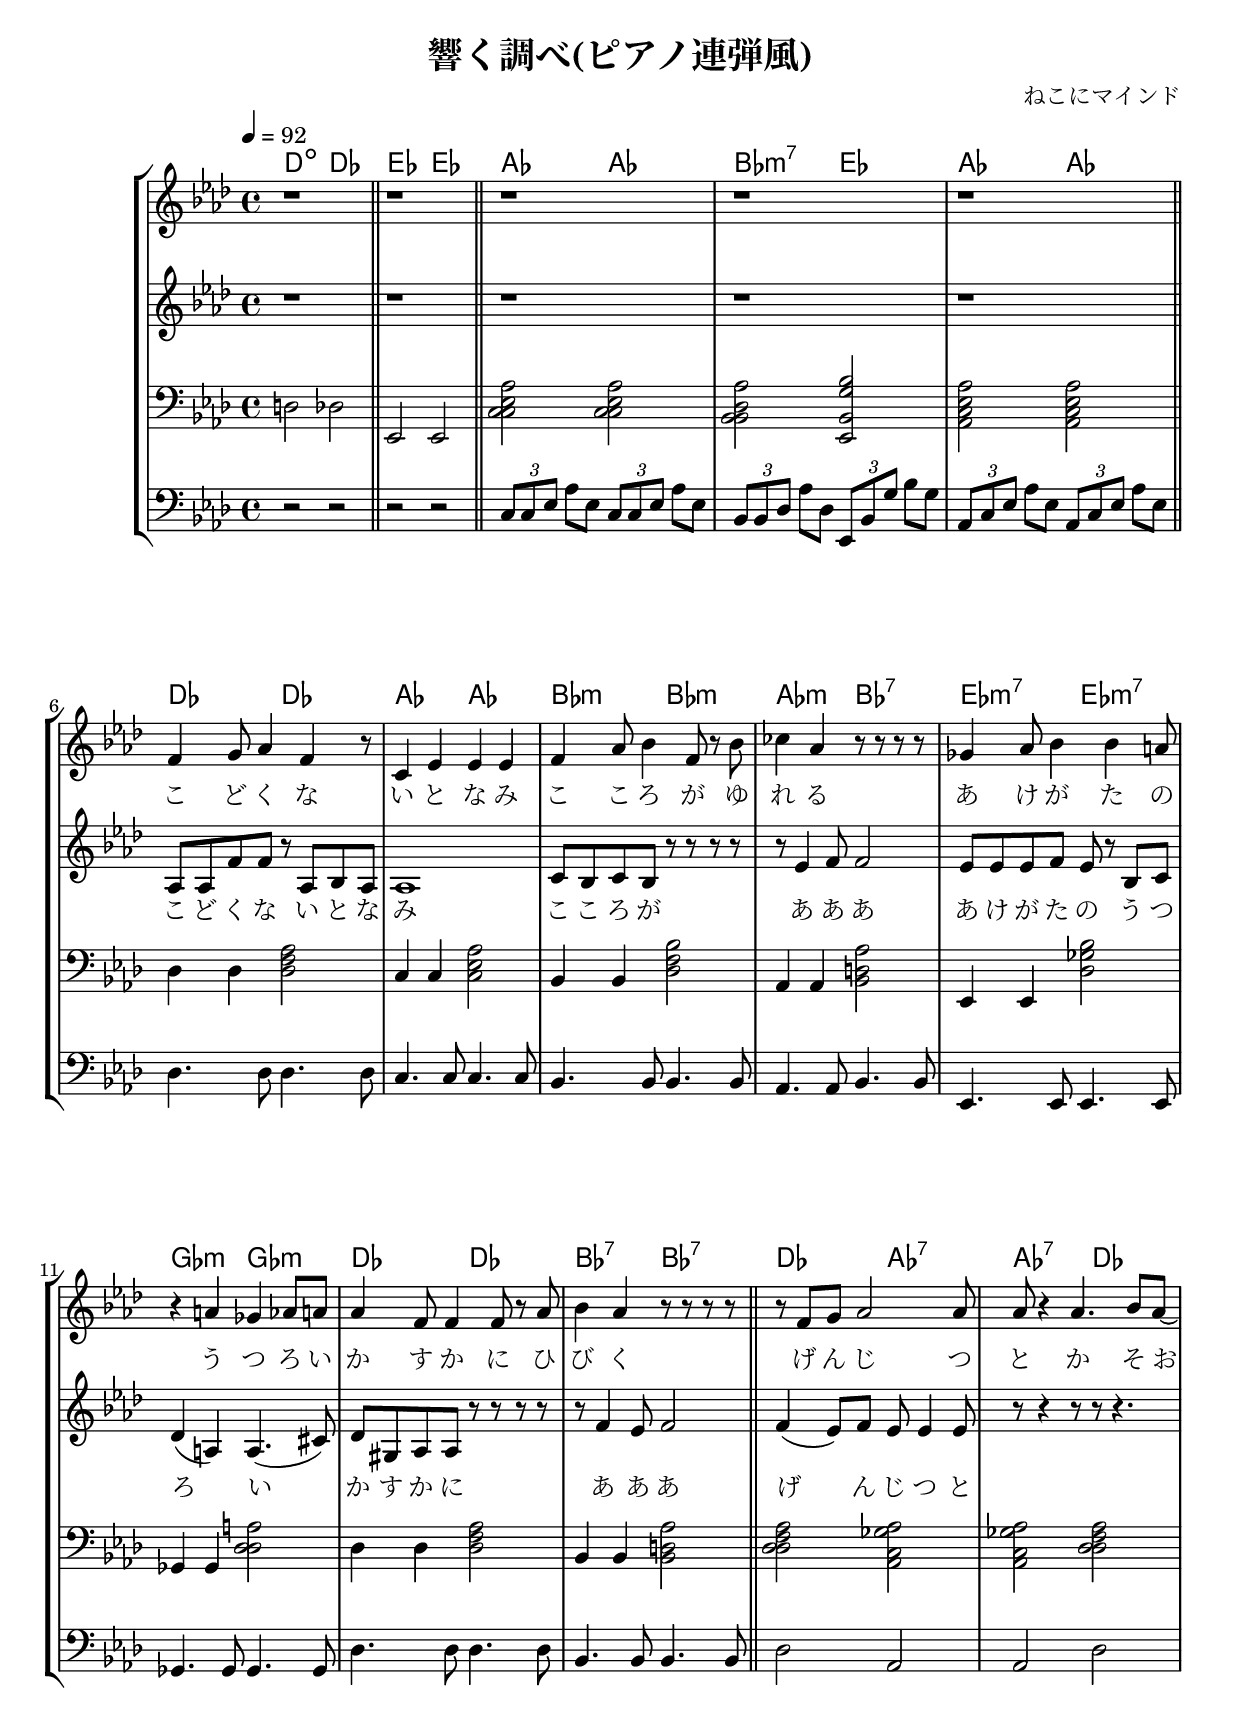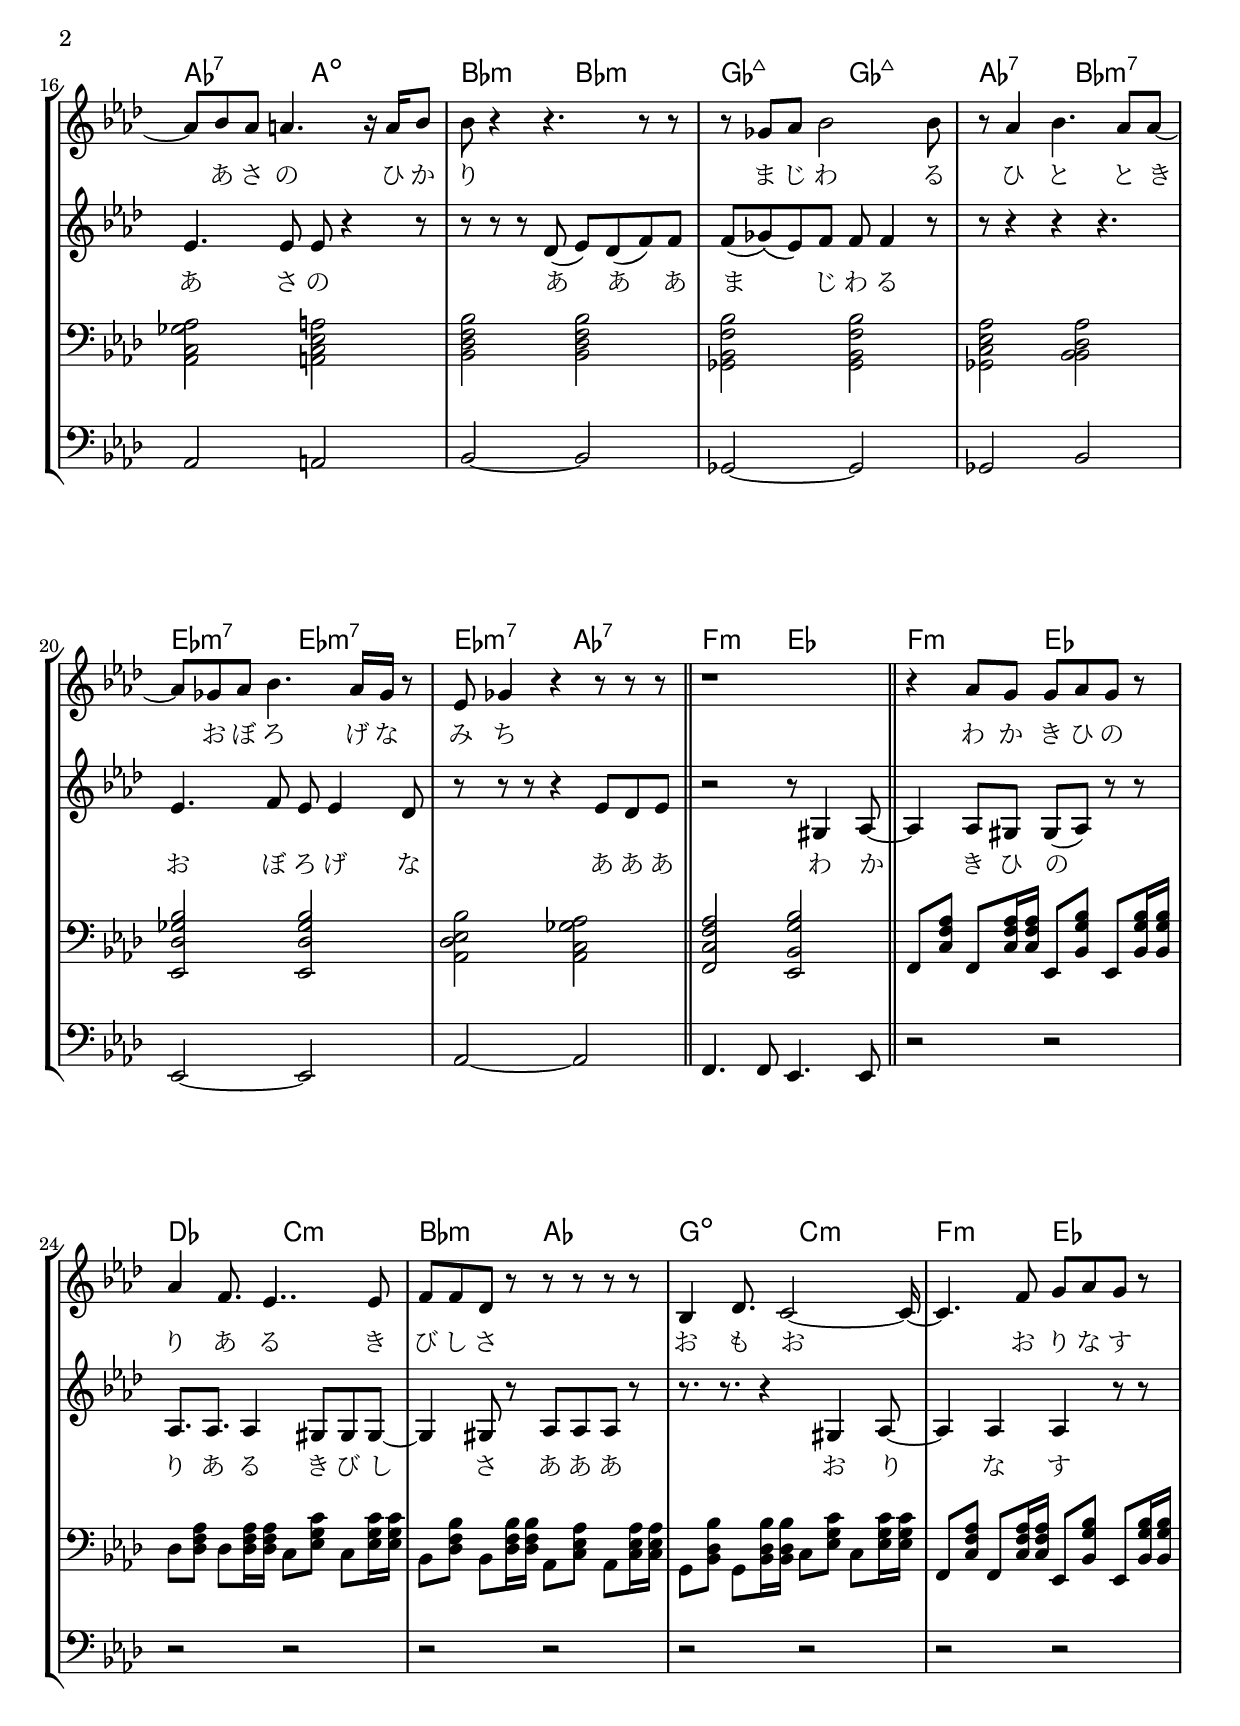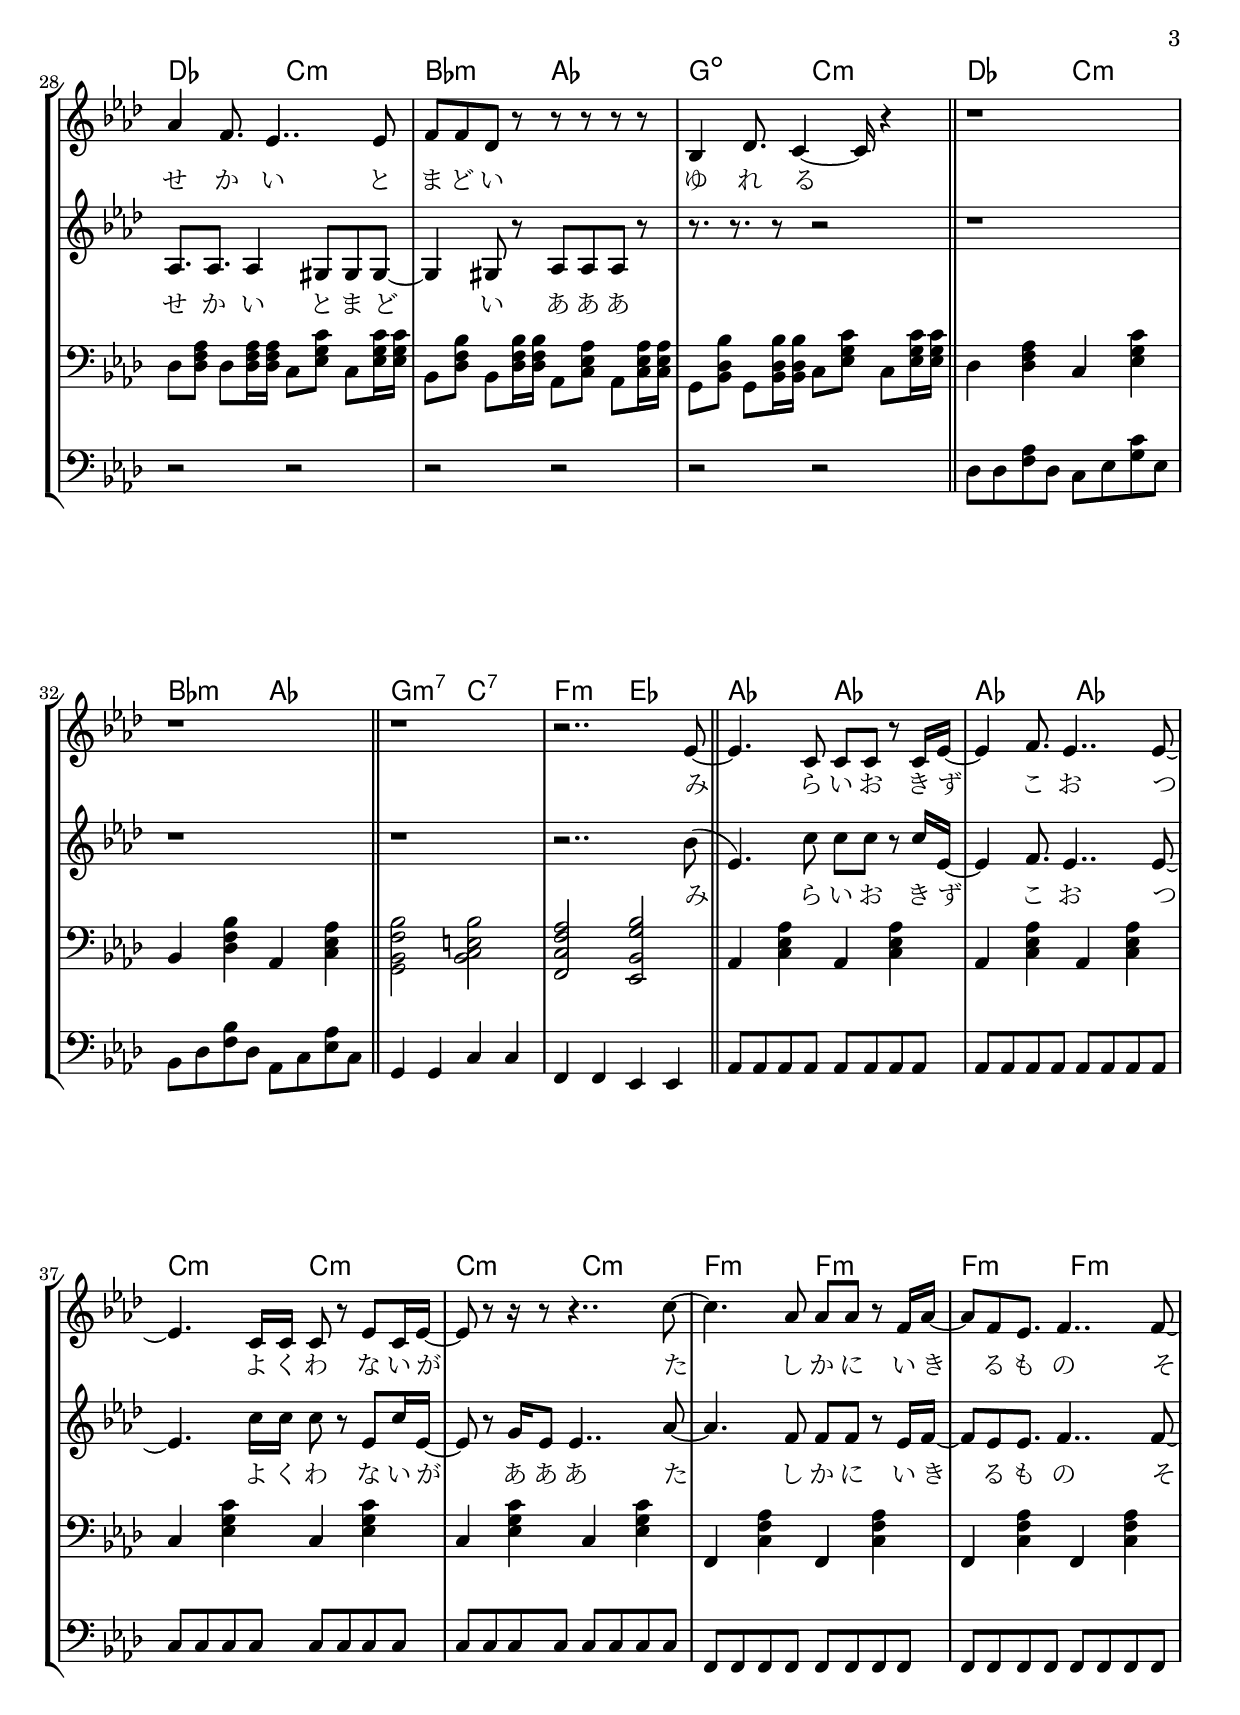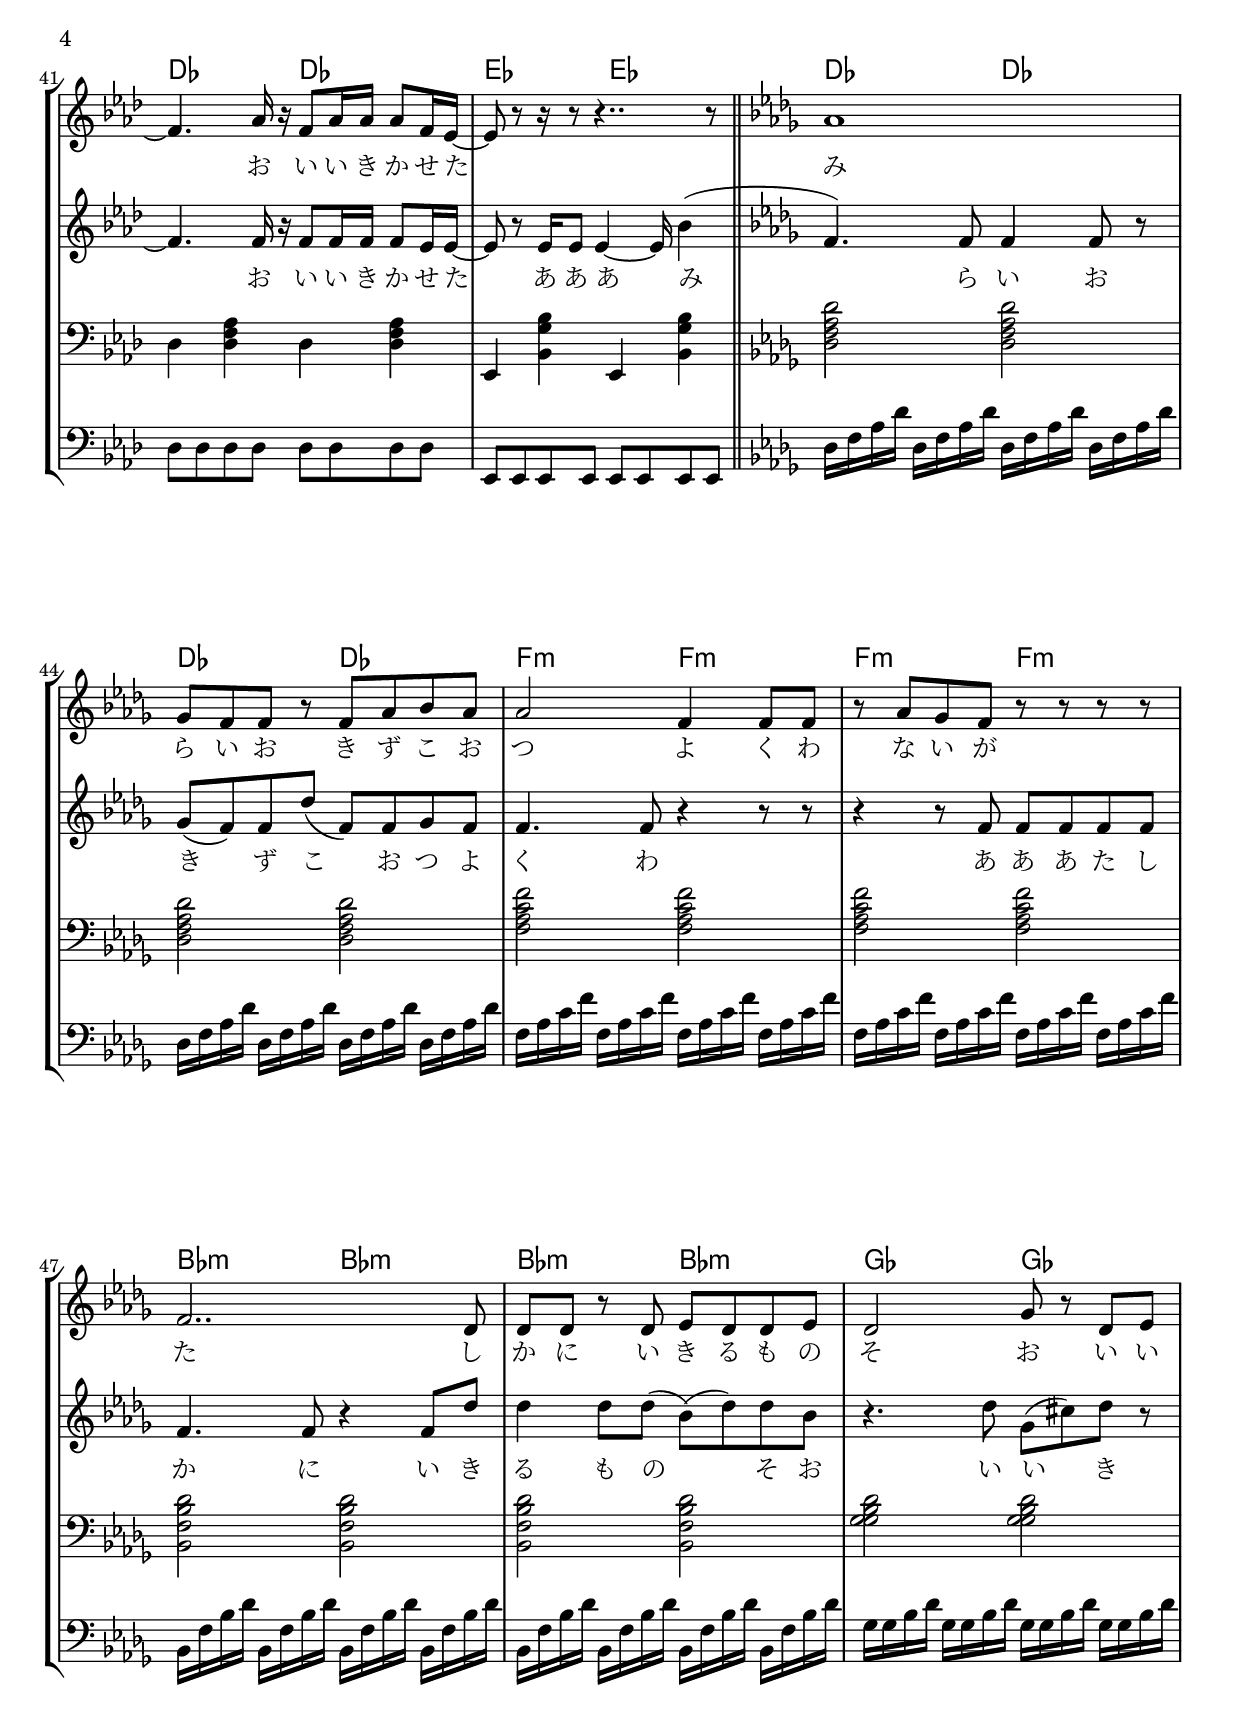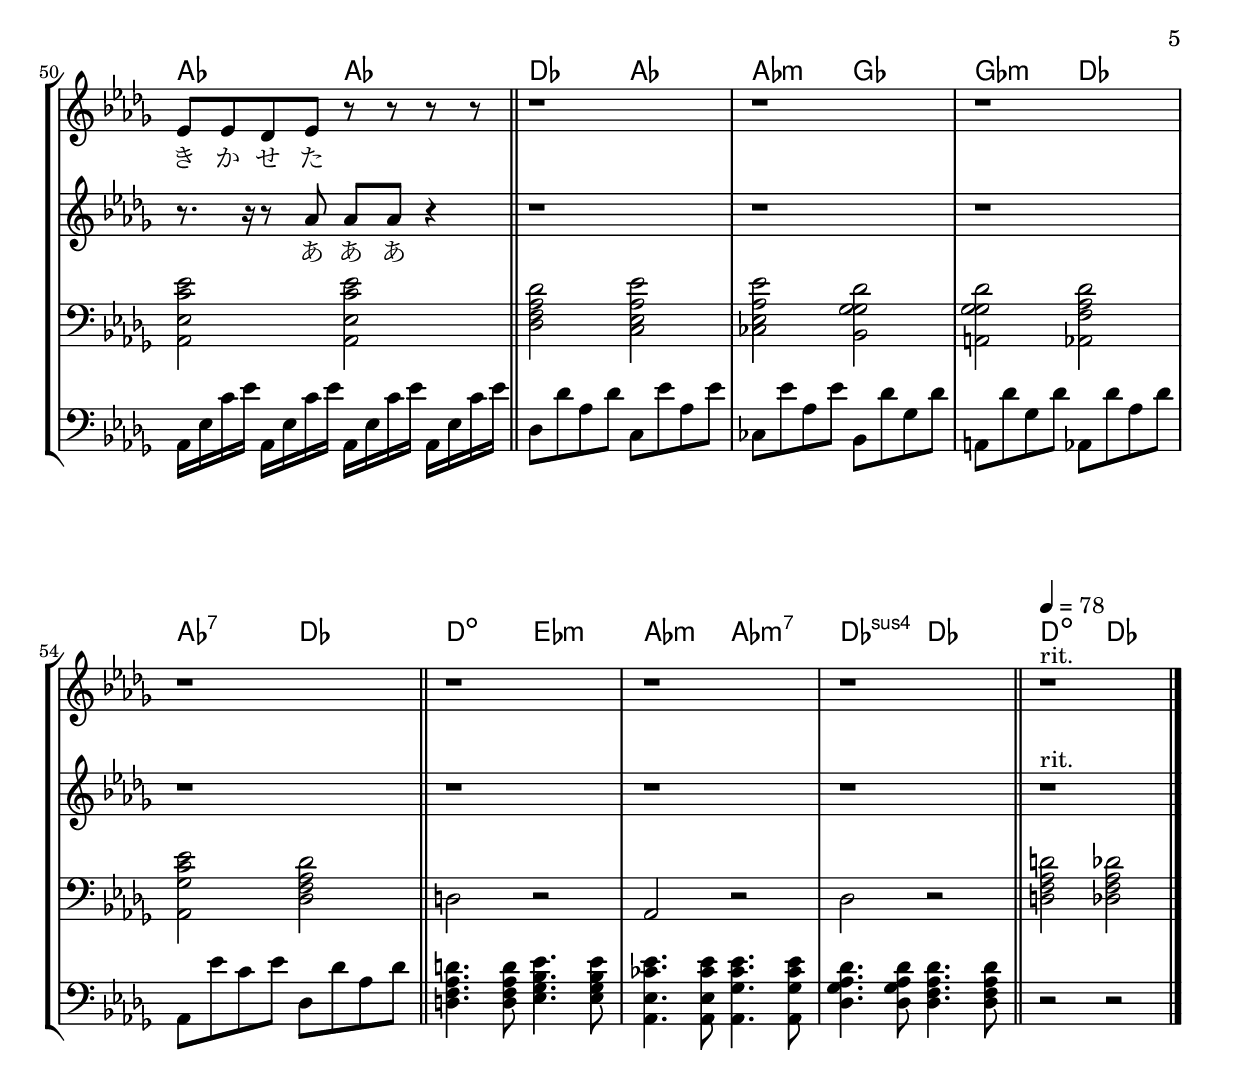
\version "2.12.1"

\header {
	title = \markup {響く調べ(ピアノ連弾風)}
	composer = \markup \center-column {ねこにマインド}
}

harmony = \chordmode {
	d2:dim des2 

	es2 es2 

	as2 as2 bes2:min7 es2 as2 as2 

	des2 des2 as2 as2 bes2:m bes2:m as2:m bes2:7 es2:min7 es2:min7 ges2:m ges2:m des2 des2 bes2:7 bes2:7 

	des2 as2:7 as2:7 des2 as2:7 a2:dim bes2:m bes2:m ges2:maj7 ges2:maj7 as2:7 bes2:min7 es2:min7 es2:min7 es2:min7 as2:7 

	f2:m es2 

	f2:m es2 des2 c2:m bes2:m as2 g2:dim c2:m f2:m es2 des2 c2:m bes2:m as2 g2:dim c2:m 

	des2 c2:m bes2:m as2 

	g2:m7 c2:7 f2:m es2 

	as2 as2 as2 as2 c2:m c2:m c2:m c2:m f2:m f2:m f2:m f2:m des2 des2 es2 es2 

	des2 des2 des2 des2 f2:m f2:m f2:m f2:m bes2:m bes2:m bes2:m bes2:m ges2 ges2 as2 as2 

	des2 as2 as2:m ges2 ges2:m des2 as2:7 des2 

	d2:dim es2:m as2:m as2:min7 des2:sus4 des2 

	d2:dim des2 
}

melody = {
	\key as \major
	\tempo 4 = 92
	r1   
	r1   
	r1 | r1 | r1   
	\set Staff.midiInstrument = #"Acoustic grand"
	\set Staff.midiMinimumVolume = #0.7
	\set Staff.midiMaximumVolume = #0.9
	f'4  g'8  as'4  f'4  r8 
	c'4  es'4  es'4  es'4 
	f'4  as'8  bes'4  f'8  r8  bes'8 
	ces''4  as'4  r8  r8  r8  r8 
	ges'4  as'8  bes'4  bes'4  a'8 
	r4  a'4  ges'4  as'8  a'8 
	as'4  f'8  f'4  f'8  r8  as'8 
	bes'4  as'4  r8  r8  r8  r8
	\set Staff.midiInstrument = #"Acoustic grand"
	\set Staff.midiMinimumVolume = #0.7
	\set Staff.midiMaximumVolume = #0.9
	r8 f'8  g'8  as'2  as'8 
	as'8  r4  as'4.  bes'8  as'8~ 
	as'8  bes'8  as'8  a'4.  r16  a'16  bes'8 
	bes'8  r4  r4.  r8  r8 
	r8  ges'8  as'8  bes'2  bes'8 
	r8  as'4  bes'4.  as'8  as'8~ 
	as'8  ges'8  as'8  bes'4.  as'16  ges'16  r8 
	es'8  ges'4  r4  r8  r8  r8
	r1   
	\set Staff.midiInstrument = #"Acoustic grand"
	\set Staff.midiMinimumVolume = #0.7
	\set Staff.midiMaximumVolume = #0.9
	r4 as'8  g'8  g'8  as'8  g'8  r8 
	as'4  f'8.  es'4..  es'8 
	f'8  f'8  des'8  r8  r8  r8  r8  r8 
	bes4  des'8.  c'2~c'16~ 
	c'4.  f'8  g'8  as'8  g'8  r8 
	as'4  f'8.  es'4..  es'8 
	f'8  f'8  des'8  r8  r8  r8  r8  r8 
	bes4  des'8.  c'4~c'16  	r4 	r1 | r1   
	r1 | r2.. 
	\set Staff.midiInstrument = #"Acoustic grand"
	\set Staff.midiMinimumVolume = #0.7
	\set Staff.midiMaximumVolume = #0.9
	es'8~ 
	es'4.  c'8  c'8  c'8  r8  c'16  es'16~ 
	es'4  f'8.  es'4..  es'8~ 
	es'4.  c'16  c'16  c'8  r8  es'8  c'16  es'16~ 
	es'8  r8  r16  r8  r4..  c''8~ 
	c''4.  as'8  as'8  as'8  r8  f'16  as'16~ 
	as'8  f'8  es'8.  f'4..  f'8~ 
	f'4.  as'16  r16  f'8  as'16  as'16  as'8  f'16  es'16~ 
	es'8  r8  r16  r8  r4..  	r8 	\set Staff.midiInstrument = #"Acoustic grand"
	\set Staff.midiMinimumVolume = #0.7
	\set Staff.midiMaximumVolume = #0.9
		\key des \major
as'1 
	ges'8  f'8  f'8  r8  f'8  as'8  bes'8  as'8 
	as'2  f'4  f'8  f'8 
	r8  as'8  ges'8  f'8  r8  r8  r8  r8 
	f'2..  des'8 
	des'8  des'8  r8  des'8  es'8  des'8  des'8  es'8 
	des'2  ges'8  r8  des'8  es'8 
	es'8  es'8  des'8  es'8  r8  r8  r8  r8
	r1 | r1 | r1 | r1   
	r1 | r1 | r1   
	\tempo 4 = 78
	r1^"rit." \bar "|."
}

words = \lyricmode {
	
	
	
	こ  ど  く  な  い  と  な  み  こ  こ  ろ  が  ゆ  れ  る  あ  け  が  た  の  う  つ  ろ  い  か  す  か  に  ひ  び  く  
	げ  ん  じ  つ  と  か  そ  お  あ  さ  の  ひ  か  り  ま  じ  わ  る  ひ  と  と  き  お  ぼ  ろ  げ  な  み  ち  
	
	わ  か  き  ひ  の  り  あ  る  き  び  し  さ  お  も  お  お  り  な  す  せ  か  い  と  ま  ど  い  ゆ  れ  る  
	
	
	み  ら  い  お  き  ず  こ  お  つ  よ  く  わ  な  い  が  た  し  か  に  い  き  る  も  の  そ  お  い  い  き  か  せ  た  
	み  ら  い  お  き  ず  こ  お  つ  よ  く  わ  な  い  が  た  し  か  に  い  き  る  も  の  そ  お  い  い  き  か  せ  た  
	
	
	
}

secondmelody = {
	\key as \major
	\tempo 4 = 92
	r1   
	r1   
	r1 | r1 | r1   
	\set Staff.midiInstrument = #"Acoustic grand"
	\set Staff.midiMinimumVolume = #0.7
	\set Staff.midiMaximumVolume = #0.9
	as8  as8  f'8  f'8  r8  as8  bes8  as8 
	as1 
	c'8  bes8  c'8  bes8  r8  r8  r8  r8 
	r8  es'4  f'8  f'2 
	es'8  es'8  es'8  f'8  es'8  r8  bes8  c'8 
	des'4  (a4)  a4.  (cis'8) 
	des'8  gis8  as8  as8  r8  r8  r8  r8 
	r8  f'4  es'8  f'2
	\set Staff.midiInstrument = #"Acoustic grand"
	\set Staff.midiMinimumVolume = #0.7
	\set Staff.midiMaximumVolume = #0.9
	f'4  (es'8)  f'8  es'8  es'4  es'8 
	r8  r4  r8  r8  r4. 
	es'4.  es'8  es'8  r4  r8 
	r8  r8  r8  des'8  (es'8)  des'8  (f'8)  f'8 
	f'8  (ges'8)  (es'8)  f'8  f'8  f'4  r8 
	r8  r4  r4  r4. 
	es'4.  f'8  es'8  es'4  des'8 
	r8  r8  r8  r4  es'8  des'8  es'8
	r2 r8 
	\set Staff.midiInstrument = #"Acoustic grand"
	\set Staff.midiMinimumVolume = #0.7
	\set Staff.midiMaximumVolume = #0.9
	gis4  as8~ 
	as4  as8  gis8  gis8  (as8)  r8  r8 
	as8.  as8.  as4  gis8  gis8  gis8~ 
	gis4  gis8  r8  as8  as8  as8  r8 
	r8.  r8.  r4  gis4  as8~ 
	as4  as4  as4  r8  r8 
	as8.  as8.  as4  gis8  gis8  gis8~ 
	gis4  gis8  r8  as8  as8  as8  r8 
	r8.  r8.  r8  	r2 	r1 | r1   
	r1 | r2.. 
	\set Staff.midiInstrument = #"Acoustic grand"
	\set Staff.midiMinimumVolume = #0.7
	\set Staff.midiMaximumVolume = #0.9
	bes'8 
	(es'4.)  c''8  c''8  c''8  r8  c''16  es'16~ 
	es'4  f'8.  es'4..  es'8~ 
	es'4.  c''16  c''16  c''8  r8  es'8  c''16  es'16~ 
	es'8  r8  g'16  es'8  es'4..  as'8~ 
	as'4.  f'8  f'8  f'8  r8  es'16  f'16~ 
	f'8  es'8  es'8.  f'4..  f'8~ 
	f'4.  f'16  r16  f'8  f'16  f'16  f'8  es'16  es'16~ 
	es'8  r8  es'16  es'8  es'4~es'16  	\set Staff.midiInstrument = #"Acoustic grand"
	\set Staff.midiMinimumVolume = #0.7
	\set Staff.midiMaximumVolume = #0.9
	bes'4 
	(	\key des \major
f'4.)  f'8  f'4  f'8  r8 
	ges'8  (f'8)  f'8  des''8  (f'8)  f'8  ges'8  f'8 
	f'4.  f'8  r4  r8  r8 
	r4  r8  f'8  f'8  f'8  f'8  f'8 
	f'4.  f'8  r4  f'8  des''8 
	des''4  des''8  des''8  (bes'8)  (des''8)  des''8  bes'8 
	r4.  des''8  ges'8  (cis''8)  des''8  r8 
	r8.  r16  r8  as'8  as'8  as'8  	r4 	r1 | r1 | r1 | r1   
	r1 | r1 | r1   
	\tempo 4 = 78
	r1^"rit." \bar "|."
}

secondwords = \lyricmode {
	
	
	
	こ  ど  く  な  い  と  な  み  こ  こ  ろ  が  あ  あ  あ  あ  け  が  た  の  う  つ  ろ  い  か  す  か  に  あ  あ  あ  
	げ  ん  じ  つ  と  あ  さ  の  あ  あ  あ  ま  じ  わ  る  お  ぼ  ろ  げ  な  あ  あ  あ  
	
	わ  か  き  ひ  の  り  あ  る  き  び  し  さ  あ  あ  あ  お  り  な  す  せ  か  い  と  ま  ど  い  あ  あ  あ  
	
	
	み  ら  い  お  き  ず  こ  お  つ  よ  く  わ  な  い  が  あ  あ  あ  た  し  か  に  い  き  る  も  の  そ  お  い  い  き  か  せ  た  あ  あ  あ  
	み  ら  い  お  き  ず  こ  お  つ  よ  く  わ  あ  あ  あ  た  し  か  に  い  き  る  も  の  そ  お  い  い  き  あ  あ  あ  
	
	
	
}

tempochange = {
	\time 4/4
	\tempo 4 = 92
	r1 \bar "||"
	\tempo 4 = 92
	r1 \bar "||"
	\tempo 4 = 92
	r1 | r1 | r1 \bar "||"
	\tempo 4 = 92
	r1 | r1 | r1 | r1 | r1 | r1 | r1 | r1 \bar "||"
	\tempo 4 = 92
	r1 | r1 | r1 | r1 | r1 | r1 | r1 | r1 \bar "||"
	\tempo 4 = 92
	r1 \bar "||"
	\tempo 4 = 92
	r1 | r1 | r1 | r1 | r1 | r1 | r1 | r1 \bar "||"
	\tempo 4 = 92
	r1 | r1 \bar "||"
	\tempo 4 = 92
	r1 | r1 \bar "||"
	\tempo 4 = 92
	r1 | r1 | r1 | r1 | r1 | r1 | r1 | r1 \bar "||"
	\tempo 4 = 92
	r1 | r1 | r1 | r1 | r1 | r1 | r1 | r1 \bar "||"
	\tempo 4 = 92
	r1 | r1 | r1 | r1 \bar "||"
	\tempo 4 = 92
	r1 | r1 | r1 \bar "||"
	\tempo 4 = 78
	\tempo 4 = 58 r2 \tempo 4 = 52 r2 \bar "|."
}

mainacc = {
	\clef bass
	\set Staff.midiInstrument = #"Acoustic grand"
	\set Staff.midiMinimumVolume = #0.3
	\set Staff.midiMaximumVolume = #0.6
	\time 4/4
	\key as \major
	\tempo 4 = 92
	d2
	des2
	\bar "||"

	\set Staff.midiInstrument = #"Acoustic grand"
	\set Staff.midiMinimumVolume = #0.3
	\set Staff.midiMaximumVolume = #0.6
	es,2
	es,2
	\bar "||"

	\set Staff.midiInstrument = #"Acoustic grand"
	\set Staff.midiMinimumVolume = #0.3
	\set Staff.midiMaximumVolume = #0.6
	<c c es as>2
	<c c es as>2
	<bes, bes, des as>2
	<es, bes, g bes>2
	<as, c es as>2
	<as, c es as>2
	\bar "||"

	\set Staff.midiInstrument = #"Acoustic grand"
	\set Staff.midiMinimumVolume = #0.3
	\set Staff.midiMaximumVolume = #0.6
	des4 des4
	<des f as>2
	c4 c4
	<c es as>2
	bes,4 bes,4
	<des f bes>2
	as,4 as,4
	<bes, d as>2
	es,4 es,4
	<des ges bes>2
	ges,4 ges,4
	<des des a>2
	des4 des4
	<des f as>2
	bes,4 bes,4
	<bes, d as>2
	\bar "||"

	\set Staff.midiInstrument = #"Acoustic grand"
	\set Staff.midiMinimumVolume = #0.3
	\set Staff.midiMaximumVolume = #0.6
	<des des f as>2
	<as, c ges as>2
	<as, c ges as>2
	<des des f as>2
	<as, c ges as>2
	<a, c es a>2
	<bes, des f bes>2
	<bes, des f bes>2
	<ges, bes, f bes>2
	<ges, bes, f bes>2
	<ges, c es as>2
	<bes, bes, des as>2
	<es, des ges bes>2
	<es, des ges bes>2
	<as, des es bes>2
	<as, c ges as>2
	\bar "||"

	\set Staff.midiInstrument = #"Acoustic grand"
	\set Staff.midiMinimumVolume = #0.3
	\set Staff.midiMaximumVolume = #0.6
	<f, c f as>2
	<es, bes, g bes>2
	\bar "||"

	\set Staff.midiInstrument = #"Acoustic grand"
	\set Staff.midiMinimumVolume = #0.3
	\set Staff.midiMaximumVolume = #0.6
	f,8 <c f as> f, <c f as>16 <c f as>
	es,8 <bes, g bes> es, <bes, g bes>16 <bes, g bes>
	des8 <des f as> des <des f as>16 <des f as>
	c8 <es g c'> c <es g c'>16 <es g c'>
	bes,8 <des f bes> bes, <des f bes>16 <des f bes>
	as,8 <c es as> as, <c es as>16 <c es as>
	g,8 <bes, des bes> g, <bes, des bes>16 <bes, des bes>
	c8 <es g c'> c <es g c'>16 <es g c'>
	f,8 <c f as> f, <c f as>16 <c f as>
	es,8 <bes, g bes> es, <bes, g bes>16 <bes, g bes>
	des8 <des f as> des <des f as>16 <des f as>
	c8 <es g c'> c <es g c'>16 <es g c'>
	bes,8 <des f bes> bes, <des f bes>16 <des f bes>
	as,8 <c es as> as, <c es as>16 <c es as>
	g,8 <bes, des bes> g, <bes, des bes>16 <bes, des bes>
	c8 <es g c'> c <es g c'>16 <es g c'>
	\bar "||"

	\set Staff.midiInstrument = #"Acoustic grand"
	\set Staff.midiMinimumVolume = #0.3
	\set Staff.midiMaximumVolume = #0.6
	des4 <des f as>4
	c4 <es g c'>4
	bes,4 <des f bes>4
	as,4 <c es as>4
	\bar "||"

	\set Staff.midiInstrument = #"Acoustic grand"
	\set Staff.midiMinimumVolume = #0.3
	\set Staff.midiMaximumVolume = #0.6
	<g, bes, f bes>2
	<c bes, e bes>2
	<f, c f as>2
	<es, bes, g bes>2
	\bar "||"

	\set Staff.midiInstrument = #"Acoustic grand"
	\set Staff.midiMinimumVolume = #0.3
	\set Staff.midiMaximumVolume = #0.6
	as,4 <c es as>4
	as,4 <c es as>4
	as,4 <c es as>4
	as,4 <c es as>4
	c4 <es g c'>4
	c4 <es g c'>4
	c4 <es g c'>4
	c4 <es g c'>4
	f,4 <c f as>4
	f,4 <c f as>4
	f,4 <c f as>4
	f,4 <c f as>4
	des4 <des f as>4
	des4 <des f as>4
	es,4 <bes, g bes>4
	es,4 <bes, g bes>4
	\bar "||"

	\set Staff.midiInstrument = #"Acoustic grand"
	\set Staff.midiMinimumVolume = #0.3
	\set Staff.midiMaximumVolume = #0.6
	\key des \major
	<des f as des'>2
	<des f as des'>2
	<des f as des'>2
	<des f as des'>2
	<f as c' f'>2
	<f as c' f'>2
	<f as c' f'>2
	<f as c' f'>2
	<bes, f bes des'>2
	<bes, f bes des'>2
	<bes, f bes des'>2
	<bes, f bes des'>2
	<ges ges bes des'>2
	<ges ges bes des'>2
	<as, es c' es'>2
	<as, es c' es'>2
	\bar "||"

	\set Staff.midiInstrument = #"Acoustic grand"
	\set Staff.midiMinimumVolume = #0.3
	\set Staff.midiMaximumVolume = #0.6
	<des f as des'>2
	<c es as es'>2
	<ces es as es'>2
	<bes, ges ges des'>2
	<a, ges ges des'>2
	<as, f as des'>2
	<as, ges c' es'>2
	<des f as des'>2
	\bar "||"

	\set Staff.midiInstrument = #"Acoustic grand"
	\set Staff.midiMinimumVolume = #0.3
	\set Staff.midiMaximumVolume = #0.6
	d2
	r2
	as,2
	r2
	des2
	r2
	\bar "||"

	\set Staff.midiInstrument = #"Acoustic grand"
	\set Staff.midiMinimumVolume = #0.3
	\set Staff.midiMaximumVolume = #0.6
	\tempo 4 = 78
	<d f as d'>2
	<des f as des'>2
	\bar "|."
}

subacc = {
	\clef bass
	\set Staff.midiInstrument = #"Acoustic grand"
	\set Staff.midiMinimumVolume = #0.3
	\set Staff.midiMaximumVolume = #0.6
	\time 4/4
	\key as \major
	\tempo 4 = 92
	r2
	r2
	\bar "||"

	\set Staff.midiInstrument = #"Acoustic grand"
	\set Staff.midiMinimumVolume = #0.3
	\set Staff.midiMaximumVolume = #0.6
	r2
	r2
	\bar "||"

	\set Staff.midiInstrument = #"Acoustic grand"
	\set Staff.midiMinimumVolume = #0.3
	\set Staff.midiMaximumVolume = #0.6
	\tuplet 3/2 { c8 c8 es8 } as8 es8
	\tuplet 3/2 { c8 c8 es8 } as8 es8
	\tuplet 3/2 { bes,8 bes,8 des8 } as8 des8
	\tuplet 3/2 { es,8 bes,8 g8 } bes8 g8
	\tuplet 3/2 { as,8 c8 es8 } as8 es8
	\tuplet 3/2 { as,8 c8 es8 } as8 es8
	\bar "||"

	\set Staff.midiInstrument = #"Acoustic grand"
	\set Staff.midiMinimumVolume = #0.3
	\set Staff.midiMaximumVolume = #0.6
	des4.des8
	des4.des8
	c4.c8
	c4.c8
	bes,4.bes,8
	bes,4.bes,8
	as,4.as,8
	bes,4.bes,8
	es,4.es,8
	es,4.es,8
	ges,4.ges,8
	ges,4.ges,8
	des4.des8
	des4.des8
	bes,4.bes,8
	bes,4.bes,8
	\bar "||"

	\set Staff.midiInstrument = #"Acoustic grand"
	\set Staff.midiMinimumVolume = #0.3
	\set Staff.midiMaximumVolume = #0.6
	des2
	~as,2
	as,2
	~des2
	as,2
	~a,2
	bes,2
	~bes,2
	ges,2
	~ges,2
	ges,2
	~bes,2
	es,2
	~es,2
	as,2
	~as,2
	\bar "||"

	\set Staff.midiInstrument = #"Acoustic grand"
	\set Staff.midiMinimumVolume = #0.3
	\set Staff.midiMaximumVolume = #0.6
	f,4.f,8
	es,4.es,8
	\bar "||"

	\set Staff.midiInstrument = #"Acoustic grand"
	\set Staff.midiMinimumVolume = #0.3
	\set Staff.midiMaximumVolume = #0.6
	r2
	r2
	r2
	r2
	r2
	r2
	r2
	r2
	r2
	r2
	r2
	r2
	r2
	r2
	r2
	r2
	\bar "||"

	\set Staff.midiInstrument = #"Acoustic grand"
	\set Staff.midiMinimumVolume = #0.3
	\set Staff.midiMaximumVolume = #0.6
	des8 des <f as> des
	c8 es <g c'> es
	bes,8 des <f bes> des
	as,8 c <es as> c
	\bar "||"

	\set Staff.midiInstrument = #"Acoustic grand"
	\set Staff.midiMinimumVolume = #0.3
	\set Staff.midiMaximumVolume = #0.6
	g,4 g,4
	c4 c4
	f,4 f,4
	es,4 es,4
	\bar "||"

	\set Staff.midiInstrument = #"Acoustic grand"
	\set Staff.midiMinimumVolume = #0.3
	\set Staff.midiMaximumVolume = #0.6
	as,8 as,8 as,8 as,8
	as,8 as,8 as,8 as,8
	as,8 as,8 as,8 as,8
	as,8 as,8 as,8 as,8
	c8 c8 c8 c8
	c8 c8 c8 c8
	c8 c8 c8 c8
	c8 c8 c8 c8
	f,8 f,8 f,8 f,8
	f,8 f,8 f,8 f,8
	f,8 f,8 f,8 f,8
	f,8 f,8 f,8 f,8
	des8 des8 des8 des8
	des8 des8 des8 des8
	es,8 es,8 es,8 es,8
	es,8 es,8 es,8 es,8
	\bar "||"

	\set Staff.midiInstrument = #"Acoustic grand"
	\set Staff.midiMinimumVolume = #0.3
	\set Staff.midiMaximumVolume = #0.6
	\key des \major
	des16 f as des' des f as des'
	des16 f as des' des f as des'
	des16 f as des' des f as des'
	des16 f as des' des f as des'
	f16 as c' f' f as c' f'
	f16 as c' f' f as c' f'
	f16 as c' f' f as c' f'
	f16 as c' f' f as c' f'
	bes,16 f bes des' bes, f bes des'
	bes,16 f bes des' bes, f bes des'
	bes,16 f bes des' bes, f bes des'
	bes,16 f bes des' bes, f bes des'
	ges16 ges bes des' ges ges bes des'
	ges16 ges bes des' ges ges bes des'
	as,16 es c' es' as, es c' es'
	as,16 es c' es' as, es c' es'
	\bar "||"

	\set Staff.midiInstrument = #"Acoustic grand"
	\set Staff.midiMinimumVolume = #0.3
	\set Staff.midiMaximumVolume = #0.6
	des8 des' as des'
	c8 es' as es'
	ces8 es' as es'
	bes,8 des' ges des'
	a,8 des' ges des'
	as,8 des' as des'
	as,8 es' c' es'
	des8 des' as des'
	\bar "||"

	\set Staff.midiInstrument = #"Acoustic grand"
	\set Staff.midiMinimumVolume = #0.3
	\set Staff.midiMaximumVolume = #0.6
	<d f as d'>4. <d f as d'>8
	<es ges bes es'>4. <es ges bes es'>8
	<as, es ces' es'>4. <as, es ces' es'>8
	<as, ges ces' es'>4. <as, ges ces' es'>8
	<des ges as des'>4. <des ges as des'>8
	<des f as des'>4. <des f as des'>8
	\bar "||"

	\set Staff.midiInstrument = #"Acoustic grand"
	\set Staff.midiMinimumVolume = #0.3
	\set Staff.midiMaximumVolume = #0.6
	\tempo 4 = 78
	r2
	r2
	\bar "|."
}

percA = {
	\drummode {
	r1 \bar "||"
	r1 \bar "||"
	r1 |r1 |r1 \bar "||"
	r1 |r1 |r1 |r1 |r1 |r1 |r1 |r1 \bar "||"
	r1 |r1 |r1 |r1 |r1 |r1 |r1 |r1 \bar "||"
	r1 \bar "||"
	r1 |r1 |r1 |r1 |r1 |r1 |r1 |r1 \bar "||"
	r1 |r1 \bar "||"
	r1 |r1 \bar "||"
	r1 |r1 |r1 |r1 |r1 |r1 |r1 |r1 \bar "||"
	r1 |r1 |r1 |r1 |r1 |r1 |r1 |r1 \bar "||"
	r1 |r1 |r1 |r1 \bar "||"
	r1 |r1 |r1 \bar "||"
	r1 \bar "|."
	}
}

percB = {
	\drummode {
	r1 \bar "||"
	r1 \bar "||"
	r1 |r1 |r1 \bar "||"
	r1 |r1 |r1 |r1 |r1 |r1 |r1 |r1 \bar "||"
	r1 |r1 |r1 |r1 |r1 |r1 |r1 |r1 \bar "||"
	r1 \bar "||"
	r1 |r1 |r1 |r1 |r1 |r1 |r1 |r1 \bar "||"
	r1 |r1 \bar "||"
	r1 |r1 \bar "||"
	r1 |r1 |r1 |r1 |r1 |r1 |r1 |r1 \bar "||"
	r1 |r1 |r1 |r1 |r1 |r1 |r1 |r1 \bar "||"
	r1 |r1 |r1 |r1 \bar "||"
	r1 |r1 |r1 \bar "||"
	r1 \bar "|."
	}
}

percC = {
	\drummode {
	r1 \bar "||"
	r1 \bar "||"
	r1 |r1 |r1 \bar "||"
	r1 |r1 |r1 |r1 |r1 |r1 |r1 |r1 \bar "||"
	r1 |r1 |r1 |r1 |r1 |r1 |r1 |r1 \bar "||"
	r1 \bar "||"
	r1 |r1 |r1 |r1 |r1 |r1 |r1 |r1 \bar "||"
	r1 |r1 \bar "||"
	r1 |r1 \bar "||"
	r1 |r1 |r1 |r1 |r1 |r1 |r1 |r1 \bar "||"
	r1 |r1 |r1 |r1 |r1 |r1 |r1 |r1 \bar "||"
	r1 |r1 |r1 |r1 \bar "||"
	r1 |r1 |r1 \bar "||"
	r1 \bar "|."
	}
}

percD = {
	\drummode {
	r1 \bar "||"
	r1 \bar "||"
	r1 |r1 |r1 \bar "||"
	r1 |r1 |r1 |r1 |r1 |r1 |r1 |r1 \bar "||"
	r1 |r1 |r1 |r1 |r1 |r1 |r1 |r1 \bar "||"
	r1 \bar "||"
	r1 |r1 |r1 |r1 |r1 |r1 |r1 |r1 \bar "||"
	r1 |r1 \bar "||"
	r1 |r1 \bar "||"
	r1 |r1 |r1 |r1 |r1 |r1 |r1 |r1 \bar "||"
	r1 |r1 |r1 |r1 |r1 |r1 |r1 |r1 \bar "||"
	r1 |r1 |r1 |r1 \bar "||"
	r1 |r1 |r1 \bar "||"
	r1 \bar "|."
	}
}

percE = {
	\drummode {
	r1 \bar "||"
	r1 \bar "||"
	r1 |r1 |r1 \bar "||"
	r1 |r1 |r1 |r1 |r1 |r1 |r1 |r1 \bar "||"
	r1 |r1 |r1 |r1 |r1 |r1 |r1 |r1 \bar "||"
	r1 \bar "||"
	r1 |r1 |r1 |r1 |r1 |r1 |r1 |r1 \bar "||"
	r1 |r1 \bar "||"
	r1 |r1 \bar "||"
	r1 |r1 |r1 |r1 |r1 |r1 |r1 |r1 \bar "||"
	r1 |r1 |r1 |r1 |r1 |r1 |r1 |r1 \bar "||"
	r1 |r1 |r1 |r1 \bar "||"
	r1 |r1 |r1 \bar "||"
	r1 \bar "|."
	}
}

\score {
	<<
		\new StaffGroup <<
			\new ChordNames {\harmony}
			\new Voice = "melody" {\melody}
			\new Lyrics \lyricsto "melody" \words
			\new Voice = "secondmelody" {\secondmelody}
			\new Lyrics \lyricsto "secondmelody" \secondwords
			\new Staff = "mainacc" {\mainacc}
			\new Staff = "subacc" {\subacc}
		>>
	>>
	\layout { }
}
